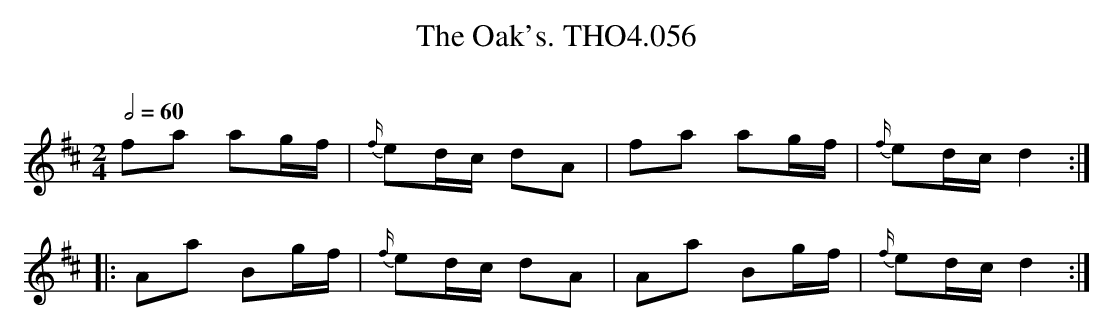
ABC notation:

X:1
T:Oak's. THO4.056, The
O:
M:2/4
L:1/8
Q:1/2=60
K:D
fa ag/f/|{f/}ed/c/ dA|fa ag/f/|{f/}ed/c/ d2:|
|:Aa Bg/f/|{f/}ed/c/ dA|Aa Bg/f/|{f/}ed/c/ d2:|
